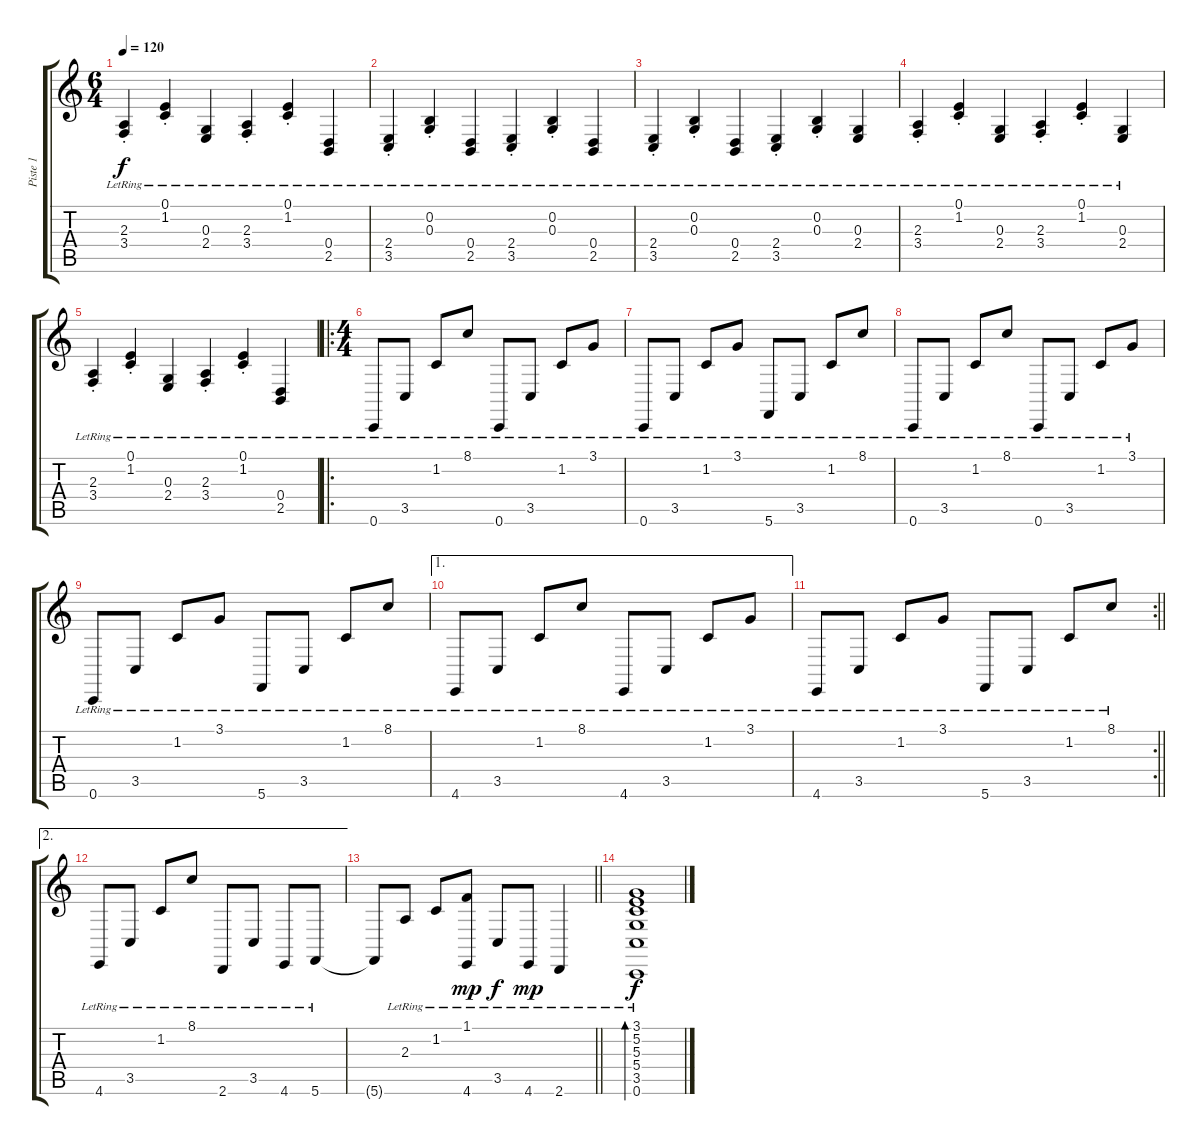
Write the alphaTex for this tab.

\track ("Piste 1" "Piste 1") {instrument acousticgrandpiano}
\staff {score tabs}
\tuning (E4 B3 G3 D3 A2 C2) {hide}
\ts (6 4)
\tempo 120
\clef g2
\ks c
(2.3{st lr} 3.4{st lr}).4{dy f} (0.1{st lr} 1.2{st lr}).4 (0.3{lr} 2.4{lr}).4 (2.3{st lr} 3.4{st lr}).4 (0.1{st lr} 1.2{st lr}).4 (0.4{lr} 2.5{lr}).4 |
(2.4{st lr} 3.5{st lr}).4 (0.2{st lr} 0.3{st lr}).4 (0.4{lr} 2.5{lr}).4 (2.4{st lr} 3.5{st lr}).4 (0.2{st lr} 0.3{st lr}).4 (0.4{lr} 2.5{lr}).4 |
(2.4{st lr} 3.5{st lr}).4 (0.2{st lr} 0.3{st lr}).4 (0.4{lr} 2.5{lr}).4 (2.4{st lr} 3.5{st lr}).4 (0.2{st lr} 0.3{st lr}).4 (0.3{lr} 2.4{lr}).4 |
(2.3{st lr} 3.4{st lr}).4 (0.1{st lr} 1.2{st lr}).4 (0.3{lr} 2.4{lr}).4 (2.3{st lr} 3.4{st lr}).4 (0.1{st lr} 1.2{st lr}).4 (0.3{lr} 2.4{lr}).4 |
(2.3{st lr} 3.4{st lr}).4 (0.1{st lr} 1.2{st lr}).4 (0.3{lr} 2.4{lr}).4 (2.3{st lr} 3.4{st lr}).4 (0.1{st lr} 1.2{st lr}).4 (0.4{lr} 2.5{lr}).4 |
\ro
\ts (4 4)
\section ("" "")
0.6{lr}.8 3.5{lr}.8 1.2{lr}.8 8.1{lr}.8 0.6{lr}.8 3.5{lr}.8 1.2{lr}.8 3.1{lr}.8 |
0.6{lr}.8 3.5{lr}.8 1.2{lr}.8 3.1{lr}.8 5.6{lr}.8 3.5{lr}.8 1.2{lr}.8 8.1{lr}.8 |
0.6{lr}.8 3.5{lr}.8 1.2{lr}.8 8.1{lr}.8 0.6{lr}.8 3.5{lr}.8 1.2{lr}.8 3.1{lr}.8 |
0.6{lr}.8 3.5{lr}.8 1.2{lr}.8 3.1{lr}.8 5.6{lr}.8 3.5{lr}.8 1.2{lr}.8 8.1{lr}.8 |
\ae 1
4.6{lr}.8 3.5{lr}.8 1.2{lr}.8 8.1{lr}.8 4.6{lr}.8 3.5{lr}.8 1.2{lr}.8 3.1{lr}.8 |
\rc 2
\barLineRight lightlight
4.6{lr}.8 3.5{lr}.8 1.2{lr}.8 3.1{lr}.8 5.6{lr}.8 3.5{lr}.8 1.2{lr}.8 8.1{lr}.8 |
\ae 2
4.6{lr}.8 3.5{lr}.8 1.2{lr}.8 8.1{lr}.8 2.6{lr}.8 3.5{lr}.8 4.6{lr}.8 5.6{lr}.8 |
\barLineRight lightlight
5.6{t}.8 2.3{lr}.8 1.2{lr}.8 (1.1{lr} 4.6{lr}).8{dy mp} 3.5{lr}.8{dy f} 4.6{lr}.8{dy mp} 2.6{lr}.4 |
(3.1{lr} 5.2{lr} 5.3{lr} 5.4{lr} 3.5{lr} 0.6{lr}).1{bd 480 dy f}
